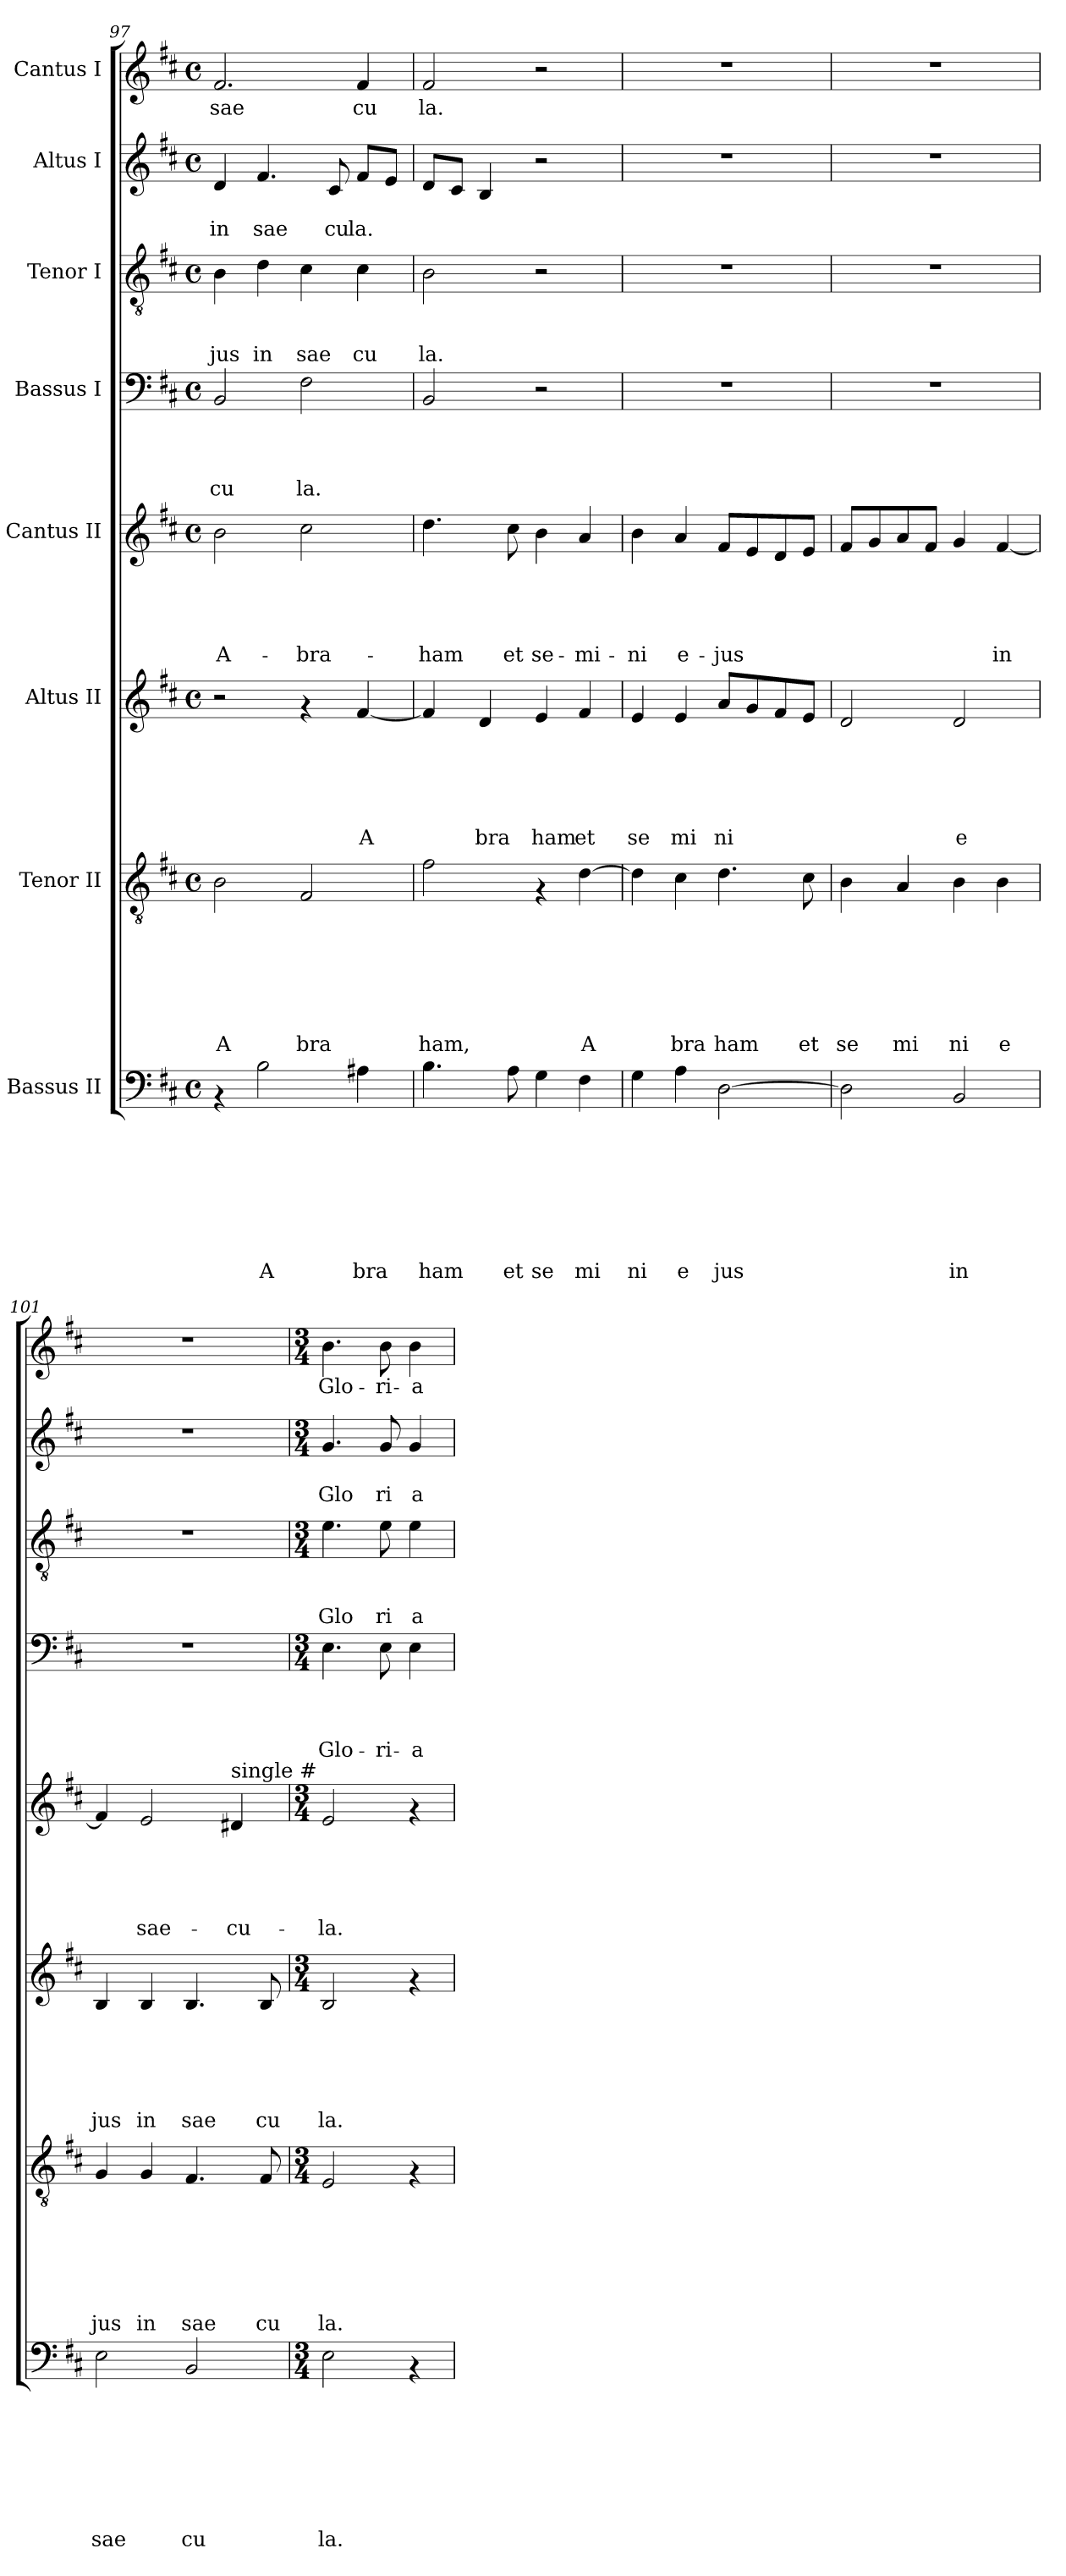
**kern	**text	**text	**text	**text	**text	**text	**text	**text	**kern	**text	**text	**text	**text	**text	**text	**text	**kern	**text	**text	**text	**text	**text	**text	**kern	**text	**text	**text	**text	**text	**kern	**text	**text	**text	**text	**kern	**text	**text	**text	**kern	**text	**text	**kern	**text
*part8	*part8	*part8	*part8	*part8	*part8	*part8	*part8	*part8	*part7	*part7	*part7	*part7	*part7	*part7	*part7	*part7	*part6	*part6	*part6	*part6	*part6	*part6	*part6	*part5	*part5	*part5	*part5	*part5	*part5	*part4	*part4	*part4	*part4	*part4	*part3	*part3	*part3	*part3	*part2	*part2	*part2	*part1	*part1
*staff8	*staff8	*staff8	*staff8	*staff8	*staff8	*staff8	*staff8	*staff8	*staff7	*staff7	*staff7	*staff7	*staff7	*staff7	*staff7	*staff7	*staff6	*staff6	*staff6	*staff6	*staff6	*staff6	*staff6	*staff5	*staff5	*staff5	*staff5	*staff5	*staff5	*staff4	*staff4	*staff4	*staff4	*staff4	*staff3	*staff3	*staff3	*staff3	*staff2	*staff2	*staff2	*staff1	*staff1
*I"Bassus II	*	*	*	*	*	*	*	*	*I"Tenor II	*	*	*	*	*	*	*	*I"Altus II	*	*	*	*	*	*	*I"Cantus II	*	*	*	*	*	*I"Bassus I	*	*	*	*	*I"Tenor I	*	*	*	*I"Altus I	*	*	*I"Cantus I	*
*clefF4	*	*	*	*	*	*	*	*	*clefGv2	*	*	*	*	*	*	*	*clefG2	*	*	*	*	*	*	*clefG2	*	*	*	*	*	*clefF4	*	*	*	*	*clefGv2	*	*	*	*clefG2	*	*	*clefG2	*
*k[f#c#]	*	*	*	*	*	*	*	*	*k[f#c#]	*	*	*	*	*	*	*	*k[f#c#]	*	*	*	*	*	*	*k[f#c#]	*	*	*	*	*	*k[f#c#]	*	*	*	*	*k[f#c#]	*	*	*	*k[f#c#]	*	*	*k[f#c#]	*
*D:	*	*	*	*	*	*	*	*	*D:	*	*	*	*	*	*	*	*D:	*	*	*	*	*	*	*D:	*	*	*	*	*	*D:	*	*	*	*	*D:	*	*	*	*D:	*	*	*D:	*
*M4/4	*	*	*	*	*	*	*	*	*M4/4	*	*	*	*	*	*	*	*M4/4	*	*	*	*	*	*	*M4/4	*	*	*	*	*	*M4/4	*	*	*	*	*M4/4	*	*	*	*M4/4	*	*	*M4/4	*
*met(c)	*	*	*	*	*	*	*	*	*met(c)	*	*	*	*	*	*	*	*met(c)	*	*	*	*	*	*	*met(c)	*	*	*	*	*	*met(c)	*	*	*	*	*met(c)	*	*	*	*met(c)	*	*	*met(c)	*
=97	=97	=97	=97	=97	=97	=97	=97	=97	=97	=97	=97	=97	=97	=97	=97	=97	=97	=97	=97	=97	=97	=97	=97	=97	=97	=97	=97	=97	=97	=97	=97	=97	=97	=97	=97	=97	=97	=97	=97	=97	=97	=97	=97
!	!	!	!	!	!	!	!	!	!	!	!	!	!	!	!	!LO:LY:b	!	!	!	!	!	!	!	!	!	!	!	!	!LO:LY:b	!	!	!	!	!LO:LY:b	!	!	!	!LO:LY:b	!	!	!LO:LY:b	!	!LO:LY:b
4rAA	.	.	.	.	.	.	.	.	2B\	.	.	.	.	.	.	A	2r	.	.	.	.	.	.	2b\	.	.	.	.	A-	2BB/	.	.	.	cu	4B\	.	.	jus	4d/	.	in	2.f#/	sae
!	!	!	!	!	!	!	!	!LO:LY:b	!	!	!	!	!	!	!	!	!	!	!	!	!	!	!	!	!	!	!	!	!	!	!	!	!	!	!	!	!	!LO:LY:b	!	!	!LO:LY:b	!	!
2B\	.	.	.	.	.	.	.	A	.	.	.	.	.	.	.	.	.	.	.	.	.	.	.	.	.	.	.	.	.	.	.	.	.	.	4d\	.	.	in	4.f#/	.	sae	.	.
!	!	!	!	!	!	!	!	!	!	!	!	!	!	!	!	!LO:LY:b	!	!	!	!	!	!	!	!	!	!	!	!	!LO:LY:b	!	!	!	!	!LO:LY:b	!	!	!	!LO:LY:b	!	!	!	!	!
.	.	.	.	.	.	.	.	.	2F#/	.	.	.	.	.	.	bra	4rf	.	.	.	.	.	.	2cc#\	.	.	.	.	-bra-	2F#\	.	.	.	la.	4c#\	.	.	sae	.	.	.	.	.
!	!	!	!	!	!	!	!	!	!	!	!	!	!	!	!	!	!	!	!	!	!	!	!	!	!	!	!	!	!	!	!	!	!	!	!	!	!	!	!	!	!LO:LY:b	!	!
.	.	.	.	.	.	.	.	.	.	.	.	.	.	.	.	.	.	.	.	.	.	.	.	.	.	.	.	.	.	.	.	.	.	.	.	.	.	.	8c#/	.	cu	.	.
!	!	!	!	!	!	!	!	!LO:LY:b	!	!	!	!	!	!	!	!	!	!	!	!	!	!	!LO:LY:b	!	!	!	!	!	!	!	!	!	!	!	!	!	!	!LO:LY:b	!	!	!LO:LY:b	!	!LO:LY:b
4A#X\	.	.	.	.	.	.	.	bra	.	.	.	.	.	.	.	.	[<4f#/	.	.	.	.	.	A	.	.	.	.	.	.	.	.	.	.	.	4c#\	.	.	cu	8f#/L	.	la.	4f#/	cu
.	.	.	.	.	.	.	.	.	.	.	.	.	.	.	.	.	.	.	.	.	.	.	.	.	.	.	.	.	.	.	.	.	.	.	.	.	.	.	8e/J	.	.	.	.
=98	=98	=98	=98	=98	=98	=98	=98	=98	=98	=98	=98	=98	=98	=98	=98	=98	=98	=98	=98	=98	=98	=98	=98	=98	=98	=98	=98	=98	=98	=98	=98	=98	=98	=98	=98	=98	=98	=98	=98	=98	=98	=98	=98
!	!	!	!	!	!	!	!	!LO:LY:b	!	!	!	!	!	!	!	!LO:LY:b	!	!	!	!	!	!	!	!	!	!	!	!	!LO:LY:b	!	!	!	!	!	!	!	!	!LO:LY:b	!	!	!	!	!LO:LY:b
4.B\	.	.	.	.	.	.	.	ham	2f#\	.	.	.	.	.	.	ham,	4f#/]	.	.	.	.	.	.	4.dd\	.	.	.	.	-ham	2BB/	.	.	.	.	2B\	.	.	la.	8d/L	.	.	2f#/	la.
.	.	.	.	.	.	.	.	.	.	.	.	.	.	.	.	.	.	.	.	.	.	.	.	.	.	.	.	.	.	.	.	.	.	.	.	.	.	.	8c#/J	.	.	.	.
!	!	!	!	!	!	!	!	!	!	!	!	!	!	!	!	!	!	!	!	!	!	!	!LO:LY:b	!	!	!	!	!	!	!	!	!	!	!	!	!	!	!	!	!	!	!	!
.	.	.	.	.	.	.	.	.	.	.	.	.	.	.	.	.	4d/	.	.	.	.	.	bra	.	.	.	.	.	.	.	.	.	.	.	.	.	.	.	4B/	.	.	.	.
!	!	!	!	!	!	!	!	!LO:LY:b	!	!	!	!	!	!	!	!	!	!	!	!	!	!	!	!	!	!	!	!	!LO:LY:b	!	!	!	!	!	!	!	!	!	!	!	!	!	!
8A\	.	.	.	.	.	.	.	et	.	.	.	.	.	.	.	.	.	.	.	.	.	.	.	8cc#\	.	.	.	.	et	.	.	.	.	.	.	.	.	.	.	.	.	.	.
!	!	!	!	!	!	!	!	!LO:LY:b	!	!	!	!	!	!	!	!	!	!	!	!	!	!	!LO:LY:b	!	!	!	!	!	!LO:LY:b	!	!	!	!	!	!	!	!	!	!	!	!	!	!
4G\	.	.	.	.	.	.	.	se	4rF	.	.	.	.	.	.	.	4e/	.	.	.	.	.	ham	4b\	.	.	.	.	se-	2r	.	.	.	.	2r	.	.	.	2r	.	.	2r	.
!	!	!	!	!	!	!	!	!LO:LY:b	!	!	!	!	!	!	!	!LO:LY:b	!	!	!	!	!	!	!LO:LY:b	!	!	!	!	!	!LO:LY:b	!	!	!	!	!	!	!	!	!	!	!	!	!	!
4F#\	.	.	.	.	.	.	.	mi	[>4d\	.	.	.	.	.	.	A	4f#/	.	.	.	.	.	et	4a/	.	.	.	.	-mi-	.	.	.	.	.	.	.	.	.	.	.	.	.	.
=99	=99	=99	=99	=99	=99	=99	=99	=99	=99	=99	=99	=99	=99	=99	=99	=99	=99	=99	=99	=99	=99	=99	=99	=99	=99	=99	=99	=99	=99	=99	=99	=99	=99	=99	=99	=99	=99	=99	=99	=99	=99	=99	=99
!	!	!	!	!	!	!	!	!LO:LY:b	!	!	!	!	!	!	!	!	!	!	!	!	!	!	!LO:LY:b	!	!	!	!	!	!LO:LY:b	!	!	!	!	!	!	!	!	!	!	!	!	!	!
4G\	.	.	.	.	.	.	.	ni	4d\]	.	.	.	.	.	.	.	4e/	.	.	.	.	.	se	4b\	.	.	.	.	-ni	1r	.	.	.	.	1r	.	.	.	1r	.	.	1r	.
!	!	!	!	!	!	!	!	!LO:LY:b	!	!	!	!	!	!	!	!LO:LY:b	!	!	!	!	!	!	!LO:LY:b	!	!	!	!	!	!LO:LY:b	!	!	!	!	!	!	!	!	!	!	!	!	!	!
4A\	.	.	.	.	.	.	.	e	4c#\	.	.	.	.	.	.	bra	4e/	.	.	.	.	.	mi	4a/	.	.	.	.	e-	.	.	.	.	.	.	.	.	.	.	.	.	.	.
!	!	!	!	!	!	!	!	!LO:LY:b	!	!	!	!	!	!	!	!LO:LY:b	!	!	!	!	!	!	!LO:LY:b	!	!	!	!	!	!LO:LY:b	!	!	!	!	!	!	!	!	!	!	!	!	!	!
[>2D\	.	.	.	.	.	.	.	jus	4.d\	.	.	.	.	.	.	ham	8a/L	.	.	.	.	.	ni	8f#/L	.	.	.	.	-jus	.	.	.	.	.	.	.	.	.	.	.	.	.	.
.	.	.	.	.	.	.	.	.	.	.	.	.	.	.	.	.	8g/	.	.	.	.	.	.	8e/	.	.	.	.	.	.	.	.	.	.	.	.	.	.	.	.	.	.	.
.	.	.	.	.	.	.	.	.	.	.	.	.	.	.	.	.	8f#/	.	.	.	.	.	.	8d/	.	.	.	.	.	.	.	.	.	.	.	.	.	.	.	.	.	.	.
!	!	!	!	!	!	!	!	!	!	!	!	!	!	!	!	!LO:LY:b	!	!	!	!	!	!	!	!	!	!	!	!	!	!	!	!	!	!	!	!	!	!	!	!	!	!	!
.	.	.	.	.	.	.	.	.	8c#\	.	.	.	.	.	.	et	8e/J	.	.	.	.	.	.	8e/J	.	.	.	.	.	.	.	.	.	.	.	.	.	.	.	.	.	.	.
=100	=100	=100	=100	=100	=100	=100	=100	=100	=100	=100	=100	=100	=100	=100	=100	=100	=100	=100	=100	=100	=100	=100	=100	=100	=100	=100	=100	=100	=100	=100	=100	=100	=100	=100	=100	=100	=100	=100	=100	=100	=100	=100	=100
!	!	!	!	!	!	!	!	!	!	!	!	!	!	!	!	!LO:LY:b	!	!	!	!	!	!	!	!	!	!	!	!	!	!	!	!	!	!	!	!	!	!	!	!	!	!	!
2D\]	.	.	.	.	.	.	.	.	4B\	.	.	.	.	.	.	se	2d/	.	.	.	.	.	.	8f#/L	.	.	.	.	.	1r	.	.	.	.	1r	.	.	.	1r	.	.	1r	.
.	.	.	.	.	.	.	.	.	.	.	.	.	.	.	.	.	.	.	.	.	.	.	.	8g/	.	.	.	.	.	.	.	.	.	.	.	.	.	.	.	.	.	.	.
!	!	!	!	!	!	!	!	!	!	!	!	!	!	!	!	!LO:LY:b	!	!	!	!	!	!	!	!	!	!	!	!	!	!	!	!	!	!	!	!	!	!	!	!	!	!	!
.	.	.	.	.	.	.	.	.	4A/	.	.	.	.	.	.	mi	.	.	.	.	.	.	.	8a/	.	.	.	.	.	.	.	.	.	.	.	.	.	.	.	.	.	.	.
.	.	.	.	.	.	.	.	.	.	.	.	.	.	.	.	.	.	.	.	.	.	.	.	8f#/J	.	.	.	.	.	.	.	.	.	.	.	.	.	.	.	.	.	.	.
!	!	!	!	!	!	!	!	!LO:LY:b	!	!	!	!	!	!	!	!LO:LY:b	!	!	!	!	!	!	!LO:LY:b	!	!	!	!	!	!	!	!	!	!	!	!	!	!	!	!	!	!	!	!
2BB/	.	.	.	.	.	.	.	in	4B\	.	.	.	.	.	.	ni	2d/	.	.	.	.	.	e	4g/	.	.	.	.	.	.	.	.	.	.	.	.	.	.	.	.	.	.	.
!	!	!	!	!	!	!	!	!	!	!	!	!	!	!	!	!LO:LY:b	!	!	!	!	!	!	!	!	!	!	!	!	!LO:LY:b	!	!	!	!	!	!	!	!	!	!	!	!	!	!
.	.	.	.	.	.	.	.	.	4B\	.	.	.	.	.	.	e	.	.	.	.	.	.	.	[<4f#/	.	.	.	.	in	.	.	.	.	.	.	.	.	.	.	.	.	.	.
=101	=101	=101	=101	=101	=101	=101	=101	=101	=101	=101	=101	=101	=101	=101	=101	=101	=101	=101	=101	=101	=101	=101	=101	=101	=101	=101	=101	=101	=101	=101	=101	=101	=101	=101	=101	=101	=101	=101	=101	=101	=101	=101	=101
!	!	!	!	!	!	!	!	!LO:LY:b	!	!	!	!	!	!	!	!LO:LY:b	!	!	!	!	!	!	!LO:LY:b	!	!	!	!	!	!	!	!	!	!	!	!	!	!	!	!	!	!	!	!
2E\	.	.	.	.	.	.	.	sae	4G/	.	.	.	.	.	.	jus	4B/	.	.	.	.	.	jus	4f#/]	.	.	.	.	.	1r	.	.	.	.	1r	.	.	.	1r	.	.	1r	.
!	!	!	!	!	!	!	!	!	!	!	!	!	!	!	!	!LO:LY:b	!	!	!	!	!	!	!LO:LY:b	!	!	!	!	!	!LO:LY:b	!	!	!	!	!	!	!	!	!	!	!	!	!	!
.	.	.	.	.	.	.	.	.	4G/	.	.	.	.	.	.	in	4B/	.	.	.	.	.	in	2e/	.	.	.	.	sae-	.	.	.	.	.	.	.	.	.	.	.	.	.	.
!	!	!	!	!	!	!	!	!LO:LY:b	!	!	!	!	!	!	!	!LO:LY:b	!	!	!	!	!	!	!LO:LY:b	!	!	!	!	!	!	!	!	!	!	!	!	!	!	!	!	!	!	!	!
2BB/	.	.	.	.	.	.	.	cu	4.F#/	.	.	.	.	.	.	sae	4.B/	.	.	.	.	.	sae	.	.	.	.	.	.	.	.	.	.	.	.	.	.	.	.	.	.	.	.
!	!	!	!	!	!	!	!	!	!	!	!	!	!	!	!	!	!	!	!	!	!	!	!	!LO:TX:a:t=single #	!	!	!	!	!	!	!	!	!	!	!	!	!	!	!	!	!	!	!
!	!	!	!	!	!	!	!	!	!	!	!	!	!	!	!	!	!	!	!	!	!	!	!	!	!	!	!	!	!LO:LY:b	!	!	!	!	!	!	!	!	!	!	!	!	!	!
.	.	.	.	.	.	.	.	.	.	.	.	.	.	.	.	.	.	.	.	.	.	.	.	4d#/	.	.	.	.	-cu-	.	.	.	.	.	.	.	.	.	.	.	.	.	.
!	!	!	!	!	!	!	!	!	!	!	!	!	!	!	!	!LO:LY:b	!	!	!	!	!	!	!LO:LY:b	!	!	!	!	!	!	!	!	!	!	!	!	!	!	!	!	!	!	!	!
.	.	.	.	.	.	.	.	.	8F#/	.	.	.	.	.	.	cu	8B/	.	.	.	.	.	cu	.	.	.	.	.	.	.	.	.	.	.	.	.	.	.	.	.	.	.	.
!!LO:PB:g=z
=102	=102	=102	=102	=102	=102	=102	=102	=102	=102	=102	=102	=102	=102	=102	=102	=102	=102	=102	=102	=102	=102	=102	=102	=102	=102	=102	=102	=102	=102	=102	=102	=102	=102	=102	=102	=102	=102	=102	=102	=102	=102	=102	=102
*M3/4	*	*	*	*	*	*	*	*	*M3/4	*	*	*	*	*	*	*	*M3/4	*	*	*	*	*	*	*M3/4	*	*	*	*	*	*M3/4	*	*	*	*	*M3/4	*	*	*	*M3/4	*	*	*M3/4	*
!	!	!	!	!	!	!	!	!LO:LY:b	!	!	!	!	!	!	!	!LO:LY:b	!	!	!	!	!	!	!LO:LY:b	!	!	!	!	!	!LO:LY:b	!	!	!	!	!LO:LY:b	!	!	!	!LO:LY:b	!	!	!LO:LY:b	!	!LO:LY:b
2E\	.	.	.	.	.	.	.	la.	2E/	.	.	.	.	.	.	la.	2B/	.	.	.	.	.	la.	2e/	.	.	.	.	-la.	4.E\	.	.	.	Glo-	4.e\	.	.	Glo	4.g/	.	Glo	4.b\	Glo-
!	!	!	!	!	!	!	!	!	!	!	!	!	!	!	!	!	!	!	!	!	!	!	!	!	!	!	!	!	!	!	!	!	!	!LO:LY:b	!	!	!	!LO:LY:b	!	!	!LO:LY:b	!	!LO:LY:b
.	.	.	.	.	.	.	.	.	.	.	.	.	.	.	.	.	.	.	.	.	.	.	.	.	.	.	.	.	.	8E\	.	.	.	-ri-	8e\	.	.	ri	8g/	.	ri	8b\	-ri-
!	!	!	!	!	!	!	!	!	!	!	!	!	!	!	!	!	!	!	!	!	!	!	!	!	!	!	!	!	!	!	!	!	!	!LO:LY:b	!	!	!	!LO:LY:b	!	!	!LO:LY:b	!	!LO:LY:b
4rAA	.	.	.	.	.	.	.	.	4rF	.	.	.	.	.	.	.	4rf	.	.	.	.	.	.	4rf	.	.	.	.	.	4E\	.	.	.	-a	4e\	.	.	a	4g/	.	a	4b\	-a
=	=	=	=	=	=	=	=	=	=	=	=	=	=	=	=	=	=	=	=	=	=	=	=	=	=	=	=	=	=	=	=	=	=	=	=	=	=	=	=	=	=	=	=
*-	*-	*-	*-	*-	*-	*-	*-	*-	*-	*-	*-	*-	*-	*-	*-	*-	*-	*-	*-	*-	*-	*-	*-	*-	*-	*-	*-	*-	*-	*-	*-	*-	*-	*-	*-	*-	*-	*-	*-	*-	*-	*-	*-
